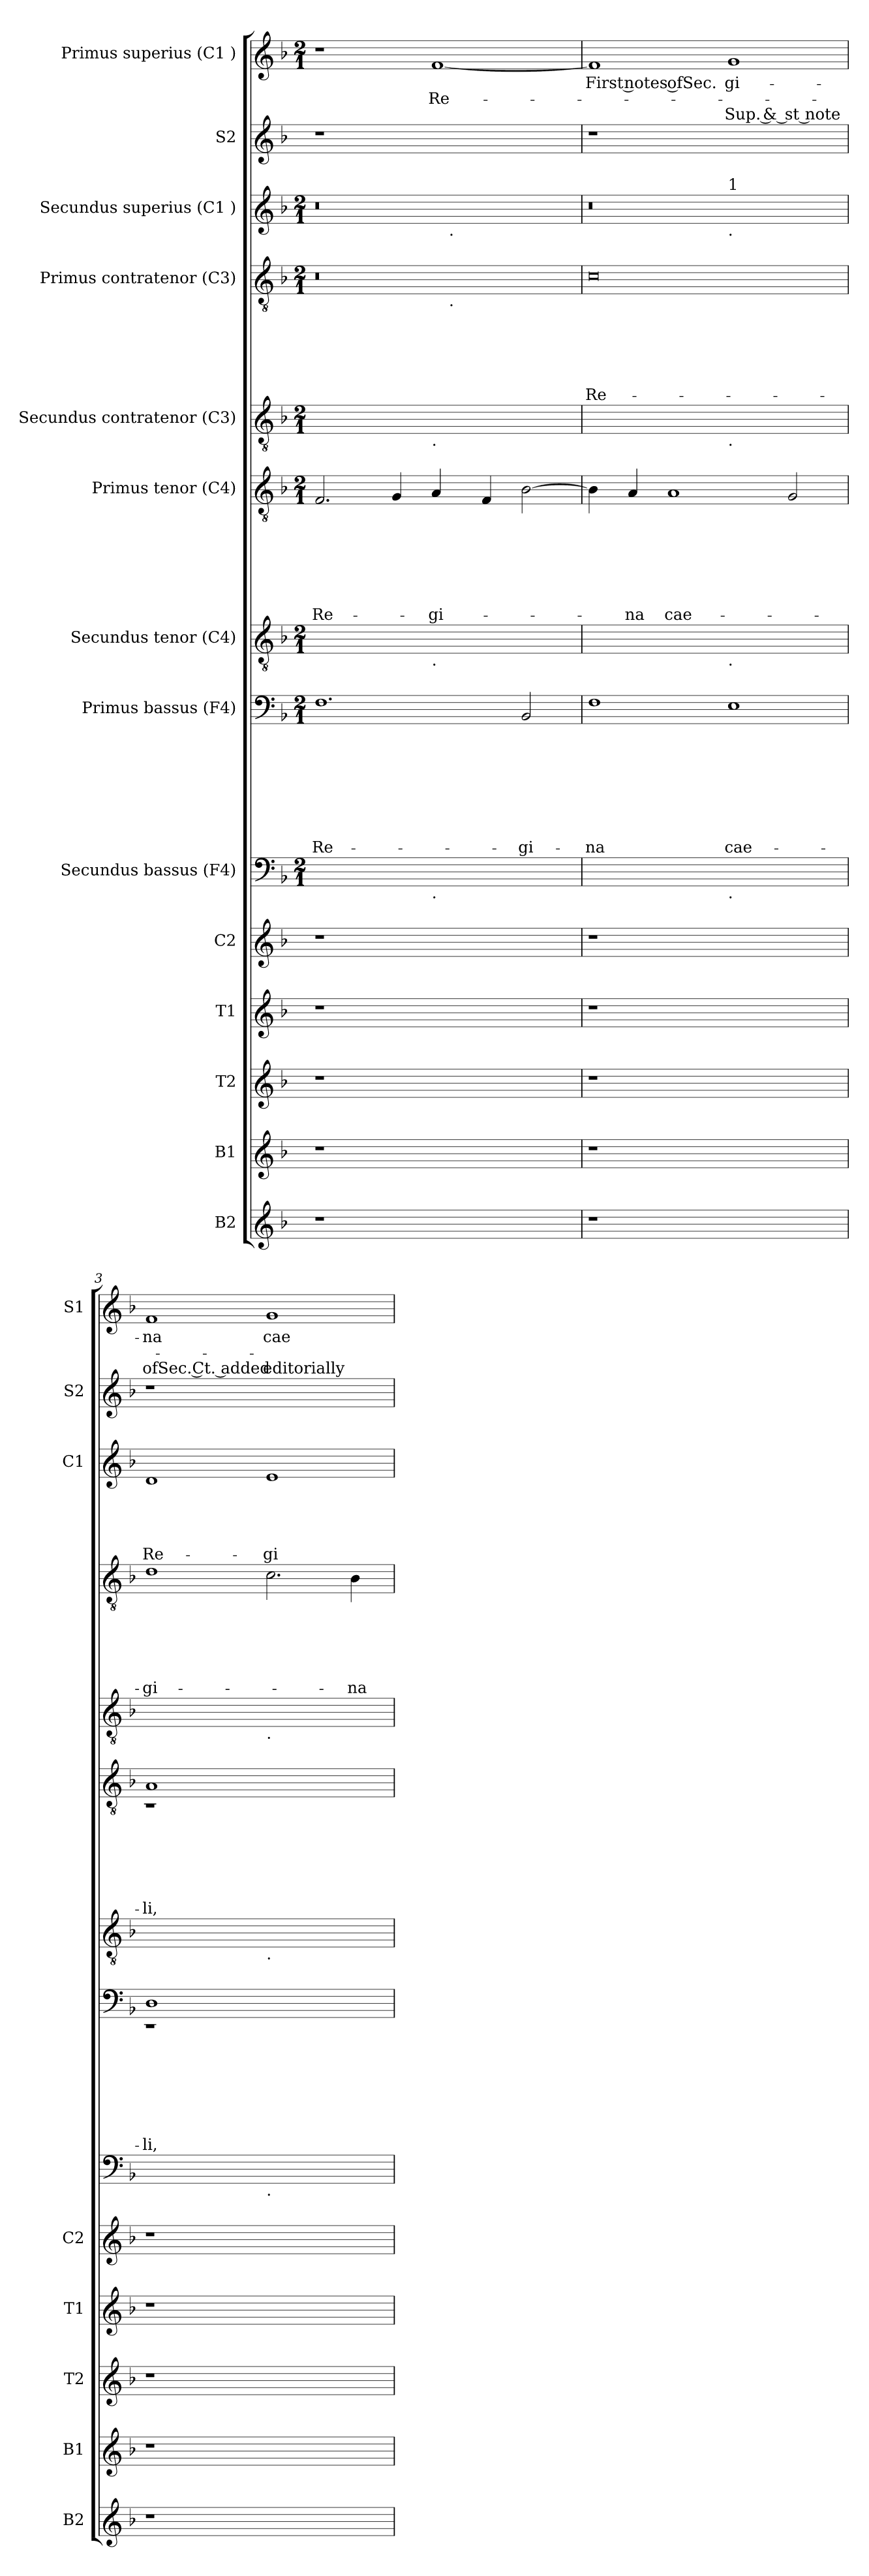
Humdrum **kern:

**kern	**kern	**kern	**kern	**kern	**kern	**kern	**text	**text	**text	**text	**text	**text	**text	**text	**kern	**kern	**text	**text	**text	**text	**text	**text	**text	**kern	**kern	**text	**text	**text	**text	**text	**text	**kern	**text	**text	**text	**text	**text	**kern	**kern	**text	**text	**text
*part14	*part13	*part12	*part11	*part10	*part9	*part8	*part8	*part8	*part8	*part8	*part8	*part8	*part8	*part8	*part7	*part6	*part6	*part6	*part6	*part6	*part6	*part6	*part6	*part5	*part4	*part4	*part4	*part4	*part4	*part4	*part4	*part3	*part3	*part3	*part3	*part3	*part3	*part2	*part1	*part1	*part1	*part1
*staff14	*staff13	*staff12	*staff11	*staff10	*staff9	*staff8	*staff8	*staff8	*staff8	*staff8	*staff8	*staff8	*staff8	*staff8	*staff7	*staff6	*staff6	*staff6	*staff6	*staff6	*staff6	*staff6	*staff6	*staff5	*staff4	*staff4	*staff4	*staff4	*staff4	*staff4	*staff4	*staff3	*staff3	*staff3	*staff3	*staff3	*staff3	*staff2	*staff1	*staff1	*staff1	*staff1
*I"B2	*I"B1	*I"T2	*I"T1	*I"C2	*I"Secundus bassus (F4)	*I"Primus bassus (F4)	*	*	*	*	*	*	*	*	*I"Secundus tenor (C4)	*I"Primus tenor (C4)	*	*	*	*	*	*	*	*I"Secundus contratenor (C3)	*I"Primus contratenor (C3)	*	*	*	*	*	*	*I"Secundus superius (C1 )	*	*	*	*	*	*I"S2	*I"Primus superius (C1 )	*	*	*
*I'B2	*I'B1	*I'T2	*I'T1	*I'C2	*	*	*	*	*	*	*	*	*	*	*	*	*	*	*	*	*	*	*	*	*	*	*	*	*	*	*	*I'C1	*	*	*	*	*	*I'S2	*I'S1	*	*	*
*clefG2	*clefG2	*clefG2	*clefG2	*clefG2	*clefF4	*clefF4	*	*	*	*	*	*	*	*	*clefGv2	*clefGv2	*	*	*	*	*	*	*	*clefGv2	*clefGv2	*	*	*	*	*	*	*clefG2	*	*	*	*	*	*clefG2	*clefG2	*	*	*
*	*	*	*	*	*ITrd7c12	*	*	*	*	*	*	*	*	*	*	*	*	*	*	*	*	*	*	*	*	*	*	*	*	*	*	*	*	*	*	*	*	*	*	*	*	*
*k[b-]	*k[b-]	*k[b-]	*k[b-]	*k[b-]	*k[b-]	*k[b-]	*	*	*	*	*	*	*	*	*k[b-]	*k[b-]	*	*	*	*	*	*	*	*k[b-]	*k[b-]	*	*	*	*	*	*	*k[b-]	*	*	*	*	*	*k[b-]	*k[b-]	*	*	*
*F:	*F:	*F:	*F:	*F:	*F:	*F:	*	*	*	*	*	*	*	*	*F:	*F:	*	*	*	*	*	*	*	*F:	*F:	*	*	*	*	*	*	*F:	*	*	*	*	*	*F:	*F:	*	*	*
*	*	*	*	*	*M2/1	*M2/1	*	*	*	*	*	*	*	*	*M2/1	*M2/1	*	*	*	*	*	*	*	*M2/1	*M2/1	*	*	*	*	*	*	*M2/1	*	*	*	*	*	*	*M2/1	*	*	*
=1	=1	=1	=1	=1	=1	=1	=1	=1	=1	=1	=1	=1	=1	=1	=1	=1	=1	=1	=1	=1	=1	=1	=1	=1	=1	=1	=1	=1	=1	=1	=1	=1	=1	=1	=1	=1	=1	=1	=1	=1	=1	=1
!	!	!	!	!	!	!	!	!	!	!	!	!	!	!LO:LY:b	!	!	!	!	!	!	!	!	!LO:LY:b	!	!	!	!	!	!	!	!	!	!	!	!	!	!	!	!	!	!	!
*	*	*	*	*	*	*	*	*	*	*	*	*	*	*	*	*	*	*	*	*	*	*	*	*	*^	*	*	*	*	*	*	*^	*	*	*	*	*	*	*	*	*	*
1r	1r	1r	1r	1r	1ryy	1.F	.	.	.	.	.	.	.	Re-	1ryy	2.F/	.	.	.	.	.	.	Re-	1ryy	0r	1ryy	.	.	.	.	.	.	0r	1ryy	.	.	.	.	.	1r	1r	.	.	.
.	.	.	.	.	.	.	.	.	.	.	.	.	.	.	.	4G/	.	.	.	.	.	.	.	.	.	.	.	.	.	.	.	.	.	.	.	.	.	.	.	.	.	.	.	.
!	!	!	!	!	!	!	!	!	!	!	!	!	!	!	!	!	!	!	!	!	!	!	!	!LO:TX:b:t=.	!	!	!	!	!	!	!	!	!	!	!	!	!	!	!	!	!	!	!	!
!	!	!	!	!	!	!	!	!	!	!	!	!	!	!	!LO:TX:b:t=.	!	!	!	!	!	!	!	!	!	!	!	!	!	!	!	!	!	!	!	!	!	!	!	!	!	!	!	!	!
!	!	!	!	!	!LO:TX:b:t=.	!	!	!	!	!	!	!	!	!	!	!	!	!	!	!	!	!	!	!	!	!	!	!	!	!	!	!	!	!	!	!	!	!	!	!	!	!	!	!
!	!	!	!	!	!	!	!	!	!	!	!	!	!	!	!	!	!	!	!	!	!	!	!LO:LY:b	!	!	!	!	!	!	!	!	!	!	!	!	!	!	!	!	!	!	!	!LO:LY:b	!
1ryy	1ryy	1ryy	1ryy	1ryy	1ryy	.	.	.	.	.	.	.	.	.	1ryy	4A/	.	.	.	.	.	.	-gi-	1ryy	.	16ryy	.	.	.	.	.	.	.	16ryy	.	.	.	.	.	1ryy	[<1f	.	Re-	.
!	!	!	!	!	!	!	!	!	!	!	!	!	!	!	!	!	!	!	!	!	!	!	!	!	!	!	!	!	!	!	!	!	!	!LO:TX:b:t=.	!	!	!	!	!	!	!	!	!	!
!	!	!	!	!	!	!	!	!	!	!	!	!	!	!	!	!	!	!	!	!	!	!	!	!	!	!LO:TX:b:t=.	!	!	!	!	!	!	!	!	!	!	!	!	!	!	!	!	!	!
.	.	.	.	.	.	.	.	.	.	.	.	.	.	.	.	.	.	.	.	.	.	.	.	.	.	2...ryy	.	.	.	.	.	.	.	2...ryy	.	.	.	.	.	.	.	.	.	.
.	.	.	.	.	.	.	.	.	.	.	.	.	.	.	.	4F/	.	.	.	.	.	.	.	.	.	.	.	.	.	.	.	.	.	.	.	.	.	.	.	.	.	.	.	.
!	!	!	!	!	!	!	!	!	!	!	!	!	!	!LO:LY:b	!	!	!	!	!	!	!	!	!	!	!	!	!	!	!	!	!	!	!	!	!	!	!	!	!	!	!	!	!	!
.	.	.	.	.	.	2BB-/	.	.	.	.	.	.	.	-gi-	.	[>2B-\	.	.	.	.	.	.	.	.	.	.	.	.	.	.	.	.	.	.	.	.	.	.	.	.	.	.	.	.
=2	=2	=2	=2	=2	=2	=2	=2	=2	=2	=2	=2	=2	=2	=2	=2	=2	=2	=2	=2	=2	=2	=2	=2	=2	=2	=2	=2	=2	=2	=2	=2	=2	=2	=2	=2	=2	=2	=2	=2	=2	=2	=2	=2	=2
!	!	!	!	!	!	!	!	!	!	!	!	!	!	!LO:LY:b	!	!	!	!	!	!	!	!	!	!	!	!	!	!	!	!	!	!LO:LY:b:rj	!	!	!	!	!	!	!	!	!	!LO:LY:b:rj	!	!
*	*	*	*	*	*	*	*	*	*	*	*	*	*	*	*	*	*	*	*	*	*	*	*	*	*v	*v	*	*	*	*	*	*	*	*	*	*	*	*	*	*	*	*	*	*
1r	1r	1r	1r	1r	1ryy	1F	.	.	.	.	.	.	.	-na	1ryy	4B-\]	.	.	.	.	.	.	.	1ryy	0c	.	.	.	.	.	Re-	0r	1ryy	.	.	.	.	.	1r	1f<]	First notes ofSec.	.	.
!	!	!	!	!	!	!	!	!	!	!	!	!	!	!	!	!	!	!	!	!	!	!	!LO:LY:b	!	!	!	!	!	!	!	!	!	!	!	!	!	!	!	!	!	!	!	!
.	.	.	.	.	.	.	.	.	.	.	.	.	.	.	.	4A/	.	.	.	.	.	.	-na	.	.	.	.	.	.	.	.	.	.	.	.	.	.	.	.	.	.	.	.
!	!	!	!	!	!	!	!	!	!	!	!	!	!	!	!	!	!	!	!	!	!	!	!LO:LY:b	!	!	!	!	!	!	!	!	!	!	!	!	!	!	!	!	!	!	!	!
.	.	.	.	.	.	.	.	.	.	.	.	.	.	.	.	1A	.	.	.	.	.	.	cae-	.	.	.	.	.	.	.	.	.	.	.	.	.	.	.	.	.	.	.	.
!	!	!	!	!	!	!	!	!	!	!	!	!	!	!	!	!	!	!	!	!	!	!	!	!	!	!	!	!	!	!	!	!	!LO:TX:b:t=.	!	!	!	!	!	!	!	!	!	!
!	!	!	!	!	!	!	!	!	!	!	!	!	!	!	!	!	!	!	!	!	!	!	!	!	!	!	!	!	!	!	!	!	!LO:TX:a:t=1	!	!	!	!	!	!	!	!	!	!
!	!	!	!	!	!	!	!	!	!	!	!	!	!	!	!	!	!	!	!	!	!	!	!	!LO:TX:b:t=.	!	!	!	!	!	!	!	!	!	!	!	!	!	!	!	!	!	!	!
!	!	!	!	!	!	!	!	!	!	!	!	!	!	!	!LO:TX:b:t=.	!	!	!	!	!	!	!	!	!	!	!	!	!	!	!	!	!	!	!	!	!	!	!	!	!	!	!	!
!	!	!	!	!	!LO:TX:b:t=.	!	!	!	!	!	!	!	!	!	!	!	!	!	!	!	!	!	!	!	!	!	!	!	!	!	!	!	!	!	!	!	!	!	!	!	!	!	!
!	!	!	!	!	!	!	!	!	!	!	!	!	!	!LO:LY:b	!	!	!	!	!	!	!	!	!	!	!	!	!	!	!	!	!	!	!	!	!	!	!	!	!	!	!LO:LY:b	!	!LO:LY:b
1ryy	1ryy	1ryy	1ryy	1ryy	1ryy	1E	.	.	.	.	.	.	.	cae-	1ryy	.	.	.	.	.	.	.	.	1ryy	.	.	.	.	.	.	.	.	1ryy	.	.	.	.	.	1ryy	1g	gi-	.	Sup. & st note
.	.	.	.	.	.	.	.	.	.	.	.	.	.	.	.	2G/	.	.	.	.	.	.	.	.	.	.	.	.	.	.	.	.	.	.	.	.	.	.	.	.	.	.	.
=3	=3	=3	=3	=3	=3	=3	=3	=3	=3	=3	=3	=3	=3	=3	=3	=3	=3	=3	=3	=3	=3	=3	=3	=3	=3	=3	=3	=3	=3	=3	=3	=3	=3	=3	=3	=3	=3	=3	=3	=3	=3	=3	=3
*	*	*	*	*	*	*^	*	*	*	*	*	*	*	*	*	*^	*	*	*	*	*	*	*	*	*	*	*	*	*	*	*	*	*	*	*	*	*	*	*	*	*	*	*
!	!	!	!	!	!	!	!LO:N:vis=1	!	!	!	!	!	!	!	!LO:LY:b	!	!	!LO:N:vis=1	!	!	!	!	!	!	!LO:LY:b	!	!	!	!	!	!	!	!LO:LY:b	!	!	!	!	!	!	!LO:LY:b	!	!	!LO:LY:b	!	!LO:LY:b
*	*	*	*	*	*	*	*	*	*	*	*	*	*	*	*	*	*	*	*	*	*	*	*	*	*	*	*	*	*	*	*	*	*	*v	*v	*	*	*	*	*	*	*	*	*	*
1r	1r	1r	1r	1r	1ryy	1D	0rEE	.	.	.	.	.	.	.	-li,	1ryy	1A	0rC	.	.	.	.	.	.	-li,	1ryy	1d	.	.	.	.	.	-gi-	1d	.	.	.	.	Re-	1r	1f	-na	.	ofSec. Ct. added
!	!	!	!	!	!	!	!	!	!	!	!	!	!	!	!	!	!	!	!	!	!	!	!	!	!	!LO:TX:b:t=.	!	!	!	!	!	!	!	!	!	!	!	!	!	!	!	!	!	!
!	!	!	!	!	!	!	!	!	!	!	!	!	!	!	!	!LO:TX:b:t=.	!	!	!	!	!	!	!	!	!	!	!	!	!	!	!	!	!	!	!	!	!	!	!	!	!	!	!	!
!	!	!	!	!	!LO:TX:b:t=.	!	!	!	!	!	!	!	!	!	!	!	!	!	!	!	!	!	!	!	!	!	!	!	!	!	!	!	!	!	!	!	!	!	!	!	!	!	!	!
!	!	!	!	!	!	!	!	!	!	!	!	!	!	!	!	!	!	!	!	!	!	!	!	!	!	!	!	!	!	!	!	!	!	!	!	!	!	!	!LO:LY:b	!	!	!LO:LY:b	!	!LO:LY:b
1ryy	1ryy	1ryy	1ryy	1ryy	1ryy	1ryy	.	.	.	.	.	.	.	.	.	1ryy	1ryy	.	.	.	.	.	.	.	.	1ryy	2.c\	.	.	.	.	.	.	1e	.	.	.	.	-gi-	1ryy	1g	cae-	.	editorially
!	!	!	!	!	!	!	!	!	!	!	!	!	!	!	!	!	!	!	!	!	!	!	!	!	!	!	!	!	!	!	!	!	!LO:LY:b	!	!	!	!	!	!	!	!	!	!	!
.	.	.	.	.	.	.	.	.	.	.	.	.	.	.	.	.	.	.	.	.	.	.	.	.	.	.	4B-\	.	.	.	.	.	-na	.	.	.	.	.	.	.	.	.	.	.
*	*	*	*	*	*	*v	*v	*	*	*	*	*	*	*	*	*	*v	*v	*	*	*	*	*	*	*	*	*	*	*	*	*	*	*	*	*	*	*	*	*	*	*	*	*	*
=	=	=	=	=	=	=	=	=	=	=	=	=	=	=	=	=	=	=	=	=	=	=	=	=	=	=	=	=	=	=	=	=	=	=	=	=	=	=	=	=	=	=
*-	*-	*-	*-	*-	*-	*-	*-	*-	*-	*-	*-	*-	*-	*-	*-	*-	*-	*-	*-	*-	*-	*-	*-	*-	*-	*-	*-	*-	*-	*-	*-	*-	*-	*-	*-	*-	*-	*-	*-	*-	*-	*-
